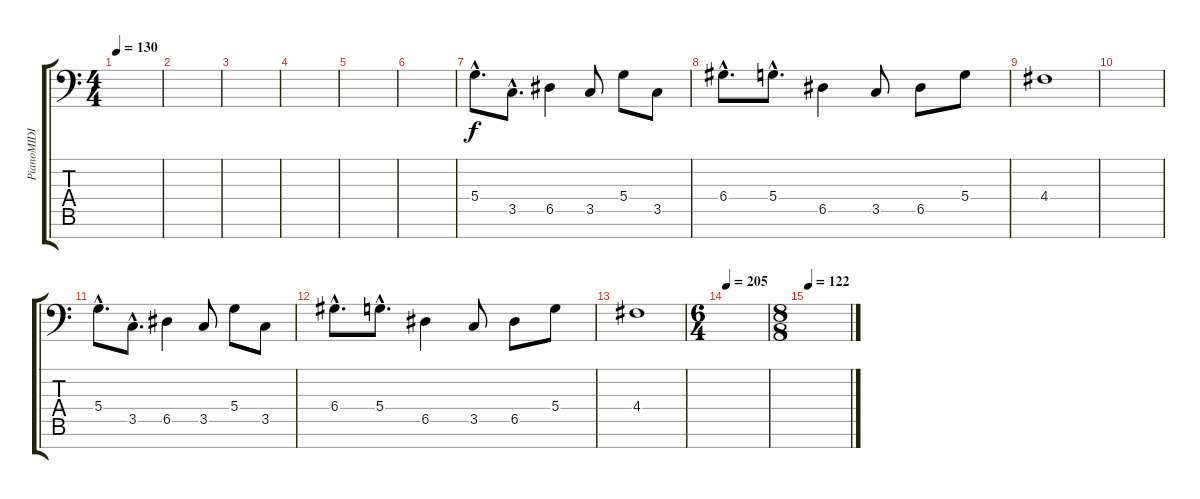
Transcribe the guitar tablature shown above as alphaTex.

\track ("PianoMIDI" "PianoMIDI") {instrument acousticgrandpiano}
\staff {score tabs}
\tuning (E4 B3 G3 D3 A2 E2 C-1) {hide}
\ts (4 4)
\tempo 130
\clef f4
\ks c
|
|
|
|
|
|
5.4{hac}.8{d} 3.5{hac}.8{d} 6.5.4 3.5.8 5.4.8 3.5.8 |
6.4{hac}.8{d} 5.4{hac}.8{d} 6.5.4 3.5.8 6.5.8 5.4.8 |
4.4.1 |
|
5.4{hac}.8{d} 3.5{hac}.8{d} 6.5.4 3.5.8 5.4.8 3.5.8 |
6.4{hac}.8{d} 5.4{hac}.8{d} 6.5.4 3.5.8 6.5.8 5.4.8 |
4.4.1 |
\ts (6 4)
\tempo 205
|
\ts (8 8)
\tempo 122
